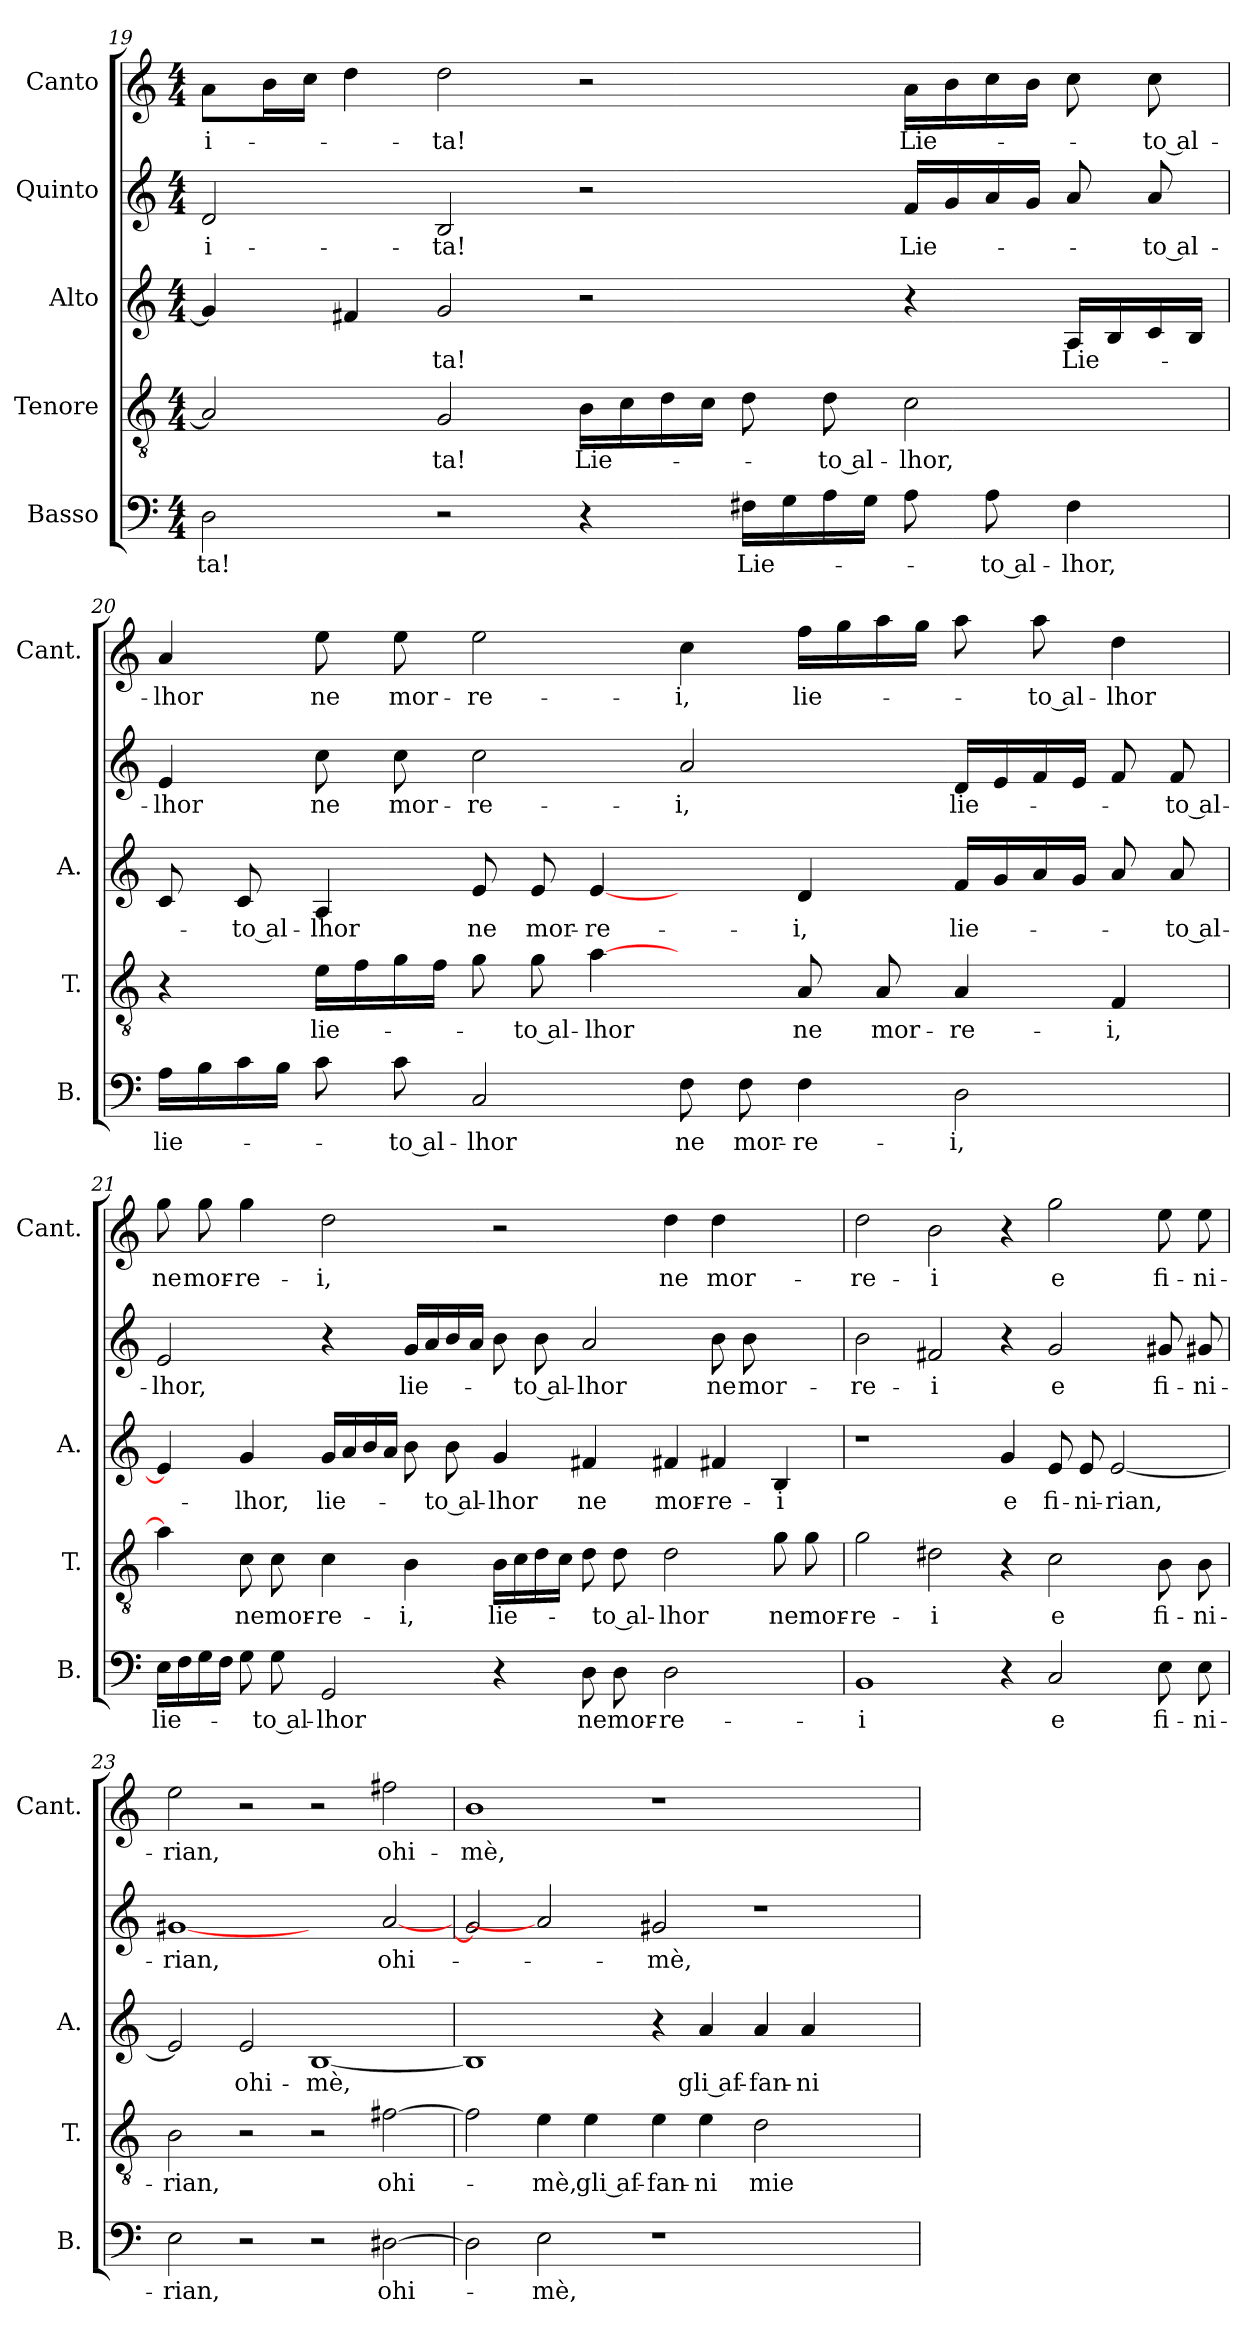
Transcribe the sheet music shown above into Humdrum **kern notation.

**kern	**text	**kern	**text	**kern	**text	**kern	**text	**kern	**text
*part5	*part5	*part4	*part4	*part3	*part3	*part2	*part2	*part1	*part1
*staff5	*staff5	*staff4	*staff4	*staff3	*staff3	*staff2	*staff2	*staff1	*staff1
*I"Basso	*	*I"Tenore	*	*I"Alto	*	*I"Quinto	*	*I"Canto	*
*I'B.	*	*I'T.	*	*I'A.	*	*	*	*I'Cant.	*
*clefF4	*	*clefGv2	*	*clefG2	*	*clefG2	*	*clefG2	*
*k[]	*	*k[]	*	*k[]	*	*k[]	*	*k[]	*
*C:	*	*C:	*	*C:	*	*C:	*	*C:	*
*M4/4	*	*M4/4	*	*M4/4	*	*M4/4	*	*M4/4	*
=19	=19	=19	=19	=19	=19	=19	=19	=19	=19
2D\	-ta!	2A/]	.	4g/]	.	2d/	-i-	8a\L	-i-
.	.	.	.	.	.	.	.	16b\L	.
.	.	.	.	.	.	.	.	16cc\JJ	.
.	.	.	.	4f#X/	.	.	.	4dd\	.
2r	.	2G/	-ta!	2g/	-ta!	2B/	-ta!	2dd\	-ta!
4r	.	16B\LL	Lie-	2r	.	2r	.	2r	.
.	.	16c\	.	.	.	.	.	.	.
.	.	16d\	.	.	.	.	.	.	.
.	.	16c\JJ	.	.	.	.	.	.	.
16F#X\LL	Lie-	8d\	.	.	.	.	.	.	.
16G\	.	.	.	.	.	.	.	.	.
16A\	.	8d\	-to al-	.	.	.	.	.	.
16G\JJ	.	.	.	.	.	.	.	.	.
8A\	.	2c\	-lhor,	4r	.	16f/LL	Lie-	16a\LL	Lie-
.	.	.	.	.	.	16g/	.	16b\	.
8A\	-to al-	.	.	.	.	16a/	.	16cc\	.
.	.	.	.	.	.	16g/JJ	.	16b\JJ	.
4F#\	-lhor,	.	.	16A/LL	Lie-	8a/	.	8cc\	.
.	.	.	.	16B/	.	.	.	.	.
.	.	.	.	16c/	.	8a/	-to al-	8cc\	-to al-
.	.	.	.	16B/JJ	.	.	.	.	.
=20	=20	=20	=20	=20	=20	=20	=20	=20	=20
16A\LL	lie-	4r	.	8c/	.	4e/	-lhor	4a/	-lhor
16B\	.	.	.	.	.	.	.	.	.
16c\	.	.	.	8c/	-to al-	.	.	.	.
16B\JJ	.	.	.	.	.	.	.	.	.
8c\	.	16e\LL	lie-	4A/	-lhor	8cc\	ne	8ee\	ne
.	.	16f\	.	.	.	.	.	.	.
8c\	-to al-	16g\	.	.	.	8cc\	mor-	8ee\	mor-
.	.	16f\JJ	.	.	.	.	.	.	.
2C/	-lhor	8g\	.	8e/	ne	2cc\	-re-	2ee\	-re-
.	.	8g\	-to al-	8e/	mor-	.	.	.	.
.	.	[4a\	-lhor	[4e/	-re-	.	.	.	.
8F\	ne	4ryy	.	4ryy	.	2a/	-i,	4cc\	-i,
8F\	mor-	.	.	.	.	.	.	.	.
4F\	-re-	8A/	ne	4d/	-i,	.	.	16ff\LL	lie-
.	.	.	.	.	.	.	.	16gg\	.
.	.	8A/	mor-	.	.	.	.	16aa\	.
.	.	.	.	.	.	.	.	16gg\JJ	.
2D\	-i,	4A/	-re-	16f/LL	lie-	16d/LL	lie-	8aa\	.
.	.	.	.	16g/	.	16e/	.	.	.
.	.	.	.	16a/	.	16f/	.	8aa\	-to al-
.	.	.	.	16g/JJ	.	16e/JJ	.	.	.
.	.	4F/	-i,	8a/	.	8f/	.	4dd\	-lhor
.	.	.	.	8a/	-to al-	8f/	-to al-	.	.
=21	=21	=21	=21	=21	=21	=21	=21	=21	=21
16E\LL	lie-	4a\]	.	4e/]	.	2e/	-lhor,	8gg\	ne
16F\	.	.	.	.	.	.	.	.	.
16G\	.	.	.	.	.	.	.	8gg\	mor-
16F\JJ	.	.	.	.	.	.	.	.	.
8G\	.	8c\	ne	4g/	-lhor,	.	.	4gg\	-re-
8G\	-to al-	8c\	mor-	.	.	.	.	.	.
2GG/	-lhor	4c\	-re-	16g/LL	lie-	4r	.	2dd\	-i,
.	.	.	.	16a/	.	.	.	.	.
.	.	.	.	16b/	.	.	.	.	.
.	.	.	.	16a/JJ	.	.	.	.	.
.	.	4B\	-i,	8b\	.	16g/LL	lie-	.	.
.	.	.	.	.	.	16a/	.	.	.
.	.	.	.	8b\	-to al-	16b/	.	.	.
.	.	.	.	.	.	16a/JJ	.	.	.
4r	.	16B\LL	lie-	4g/	-lhor	8b\	.	2r	.
.	.	16c\	.	.	.	.	.	.	.
.	.	16d\	.	.	.	8b\	-to al-	.	.
.	.	16c\JJ	.	.	.	.	.	.	.
8D\	ne	8d\	.	4f#X/	ne	2a/	-lhor	.	.
8D\	mor-	8d\	-to al-	.	.	.	.	.	.
2D\	-re-	2d\	-lhor	4f#X/	mor-	.	.	4dd\	ne
.	.	.	.	4f#X/	-re-	8b\	ne	4dd\	mor-
.	.	.	.	.	.	8b\	mor-	.	.
4ryy	.	8g\	ne	4B/	-i	4ryy	.	4ryy	.
.	.	8g\	mor-	.	.	.	.	.	.
=22	=22	=22	=22	=22	=22	=22	=22	=22	=22
1BB/	-i	2g\	-re-	1r	.	2b\	-re-	2dd\	-re-
.	.	2d#X\	-i	.	.	2f#X/	-i	2b\	-i
4r	.	4r	.	4g/	e	4r	.	4r	.
2C/	e	2c\	e	8e/	fi-	2g/	e	2gg\	e
.	.	.	.	8e/	-ni-	.	.	.	.
.	.	.	.	[2e/	-rian,	.	.	.	.
8E\	fi-	8B\	fi-	.	.	8g#X/	fi-	8ee\	fi-
8E\	-ni-	8B\	-ni-	.	.	8g#X/	-ni-	8ee\	-ni-
=23	=23	=23	=23	=23	=23	=23	=23	=23	=23
2E\	-rian,	2B\	-rian,	2e/]	.	[1g#X/	-rian,	2ee\	-rian,
2r	.	2r	.	2e/	ohi-	.	.	2r	.
2r	.	2r	.	[1B/	-mè,	2ryy	.	2r	.
[2D#X\	ohi-	[2f#X\	ohi-	.	.	[2a/	ohi-	2ff#X\	ohi-
=24	=24	=24	=24	=24	=24	=24	=24	=24	=24
2D#\]	.	2f#\]	.	1B/]	.	2g#/]	.	1b\	-mè,
2E\	-mè,	4e\	-mè,	.	.	2a/]	.	.	.
.	.	4e\	gli af-	.	.	.	.	.	.
1r	.	4e\	-fan-	4r	.	2g#X/	-mè,	1r	.
.	.	4e\	-ni	4a/	gli af-	.	.	.	.
.	.	2d\	mie-	4a/	-fan-	1r	.	.	.
.	.	.	.	4a/	-ni	.	.	.	.
2ryy	.	2ryy	.	2ryy	.	.	.	2ryy	.
=	=	=	=	=	=	=	=	=	=
*-	*-	*-	*-	*-	*-	*-	*-	*-	*-
